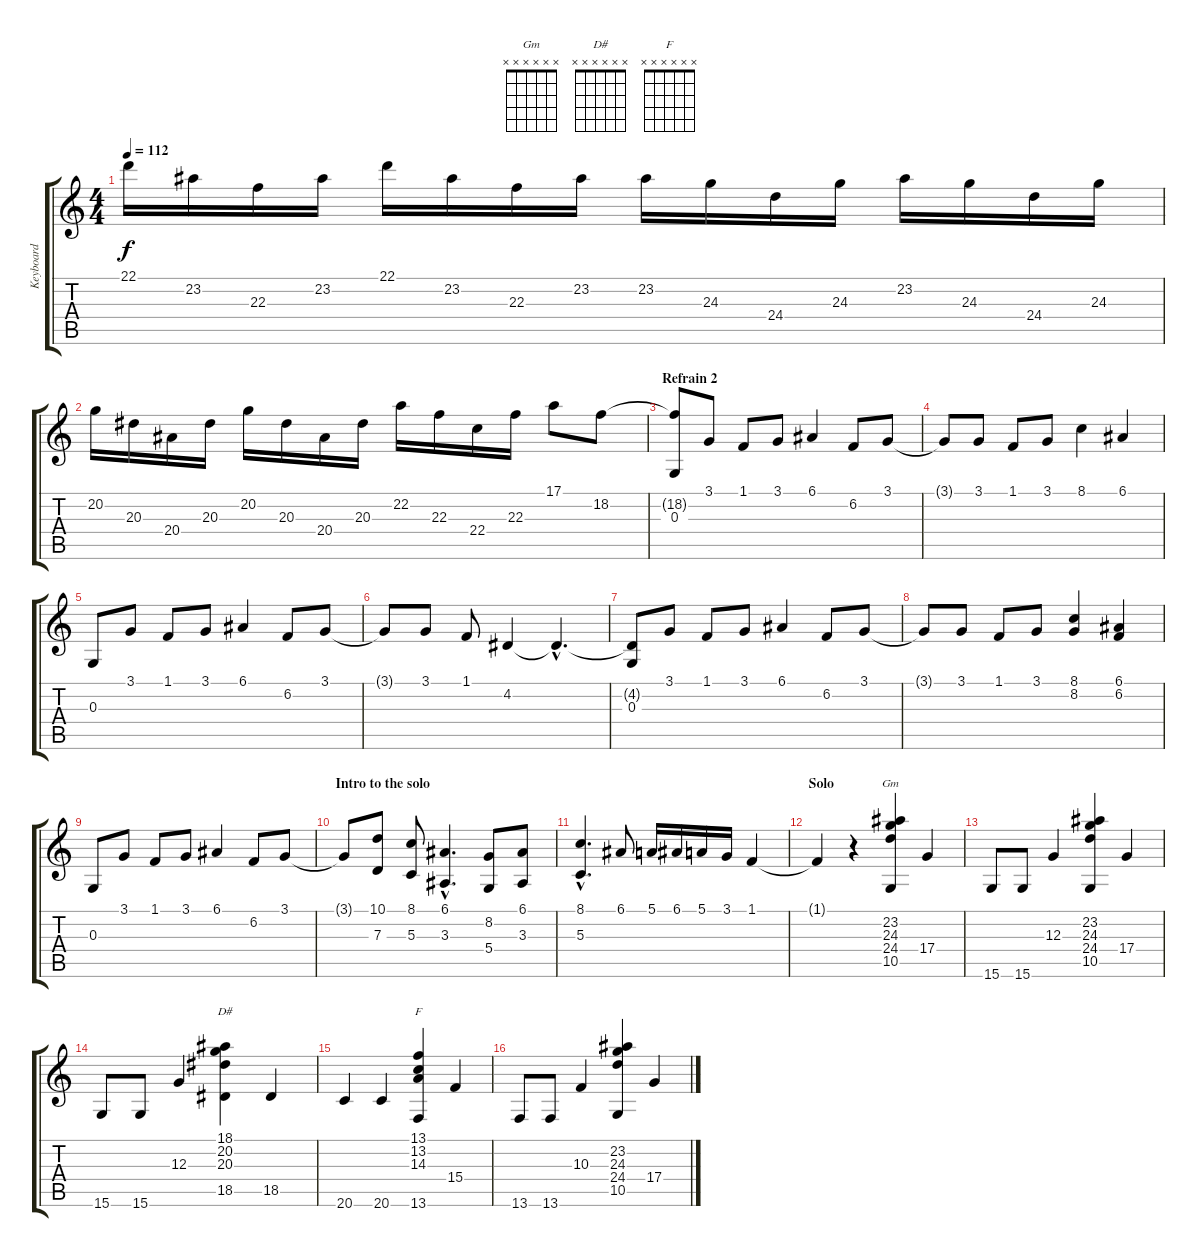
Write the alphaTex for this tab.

\track ("Keyboard" "Keyboard") {instrument rockorgan}
\staff {score tabs}
\tuning (E4 B3 G3 D3 A2 E2) {hide}
\chord ("Gm" x x x x x x) {firstfret 0}
\chord ("D#" x x x x x x) {firstfret 0}
\chord ("F" x x x x x x) {firstfret 0}
\ts (4 4)
\tempo 112
\clef g2
\ks c
22.1.16{dy f} 23.2.16 22.3.16 23.2.16 22.1.16 23.2.16 22.3.16 23.2.16 23.2.16 24.3.16 24.4.16 24.3.16 23.2.16 24.3.16 24.4.16 24.3.16 |
20.2.16 20.3.16 20.4.16 20.3.16 20.2.16 20.3.16 20.4.16 20.3.16 22.2.16 22.3.16 22.4.16 22.3.16 17.1.8 18.2.8 |
\section ("" "Refrain 2")
(18.2{t} 0.3).8 3.1.8 1.1.8 3.1.8 6.1.4 6.2.8 3.1.8 |
3.1{t}.8 3.1.8 1.1.8 3.1.8 8.1.4 6.1.4 |
0.3.8 3.1.8 1.1.8 3.1.8 6.1.4 6.2.8 3.1.8 |
3.1{t}.8 3.1.8 1.1.8 4.2.4 4.2{hac t}.4{d} |
(4.2{t} 0.3).8 3.1.8 1.1.8 3.1.8 6.1.4 6.2.8 3.1.8 |
3.1{t}.8 3.1.8 1.1.8 3.1.8 (8.1 8.2).4 (6.1 6.2).4 |
0.3.8 3.1.8 1.1.8 3.1.8 6.1.4 6.2.8 3.1.8 |
\section ("" "Intro to the solo")
3.1{t}.8 (10.1 7.3).8 (8.1 5.3).8 (6.1{hac} 3.3{hac}).4{d} (8.2 5.4).8 (6.1 3.3).8 |
(8.1{hac} 5.3{hac}).4{d} 6.1.8 5.1.16 6.1.16 5.1.16 3.1.16 1.1.4 |
\section ("" "Solo")
1.1{t}.4 r.4 (23.2 24.3 24.4 10.5).4{ch "Gm"} 17.4.4 |
15.6.8 15.6.8 12.3.4 (23.2 24.3 24.4 10.5).4 17.4.4 |
15.6.8 15.6.8 12.3.4 (18.1 20.2 20.3 18.5).4{ch "D#"} 18.5.4 |
20.6.4 20.6.4 (13.1 13.2 14.3 13.6).4{ch "F"} 15.4.4 |
13.6.8 13.6.8 10.3.4 (23.2 24.3 24.4 10.5).4 17.4.4
